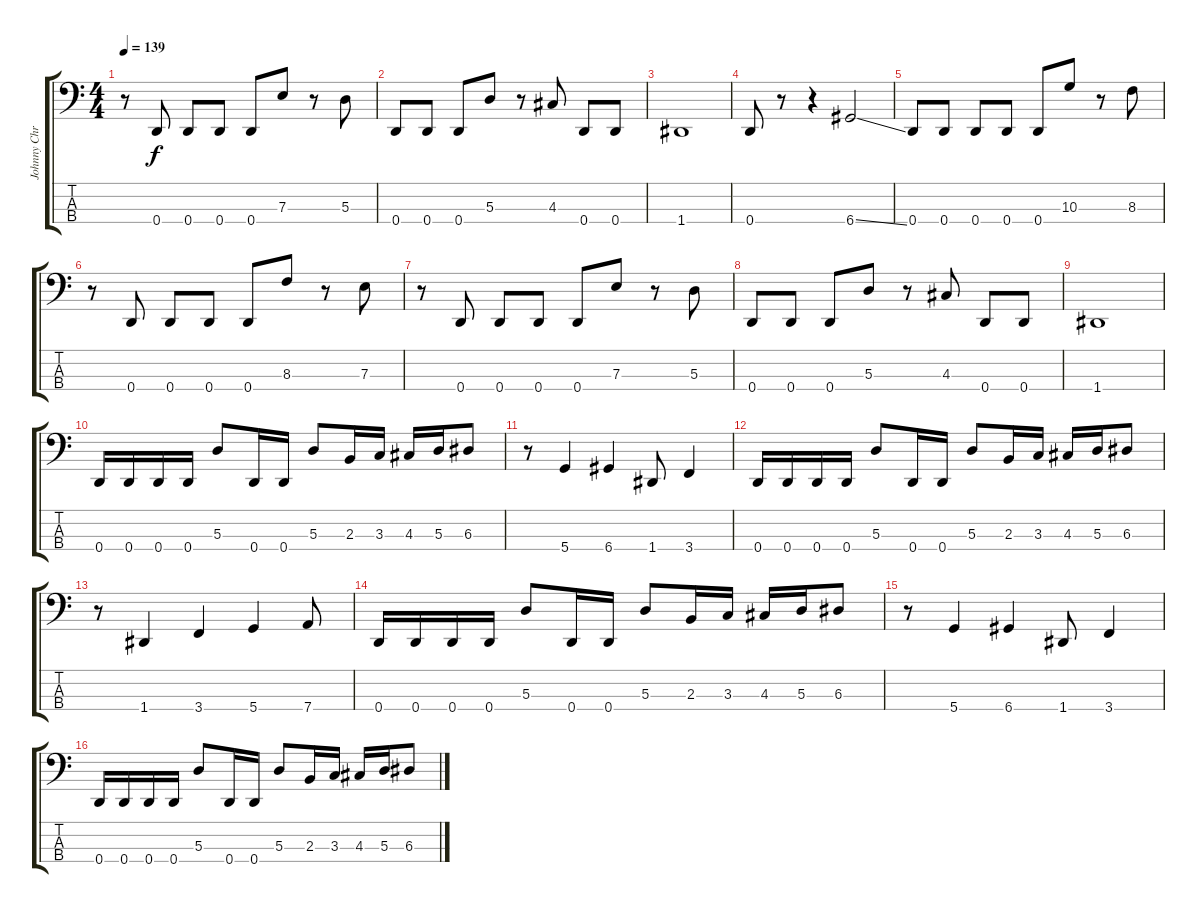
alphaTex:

\track ("Johnny Christ" "Johnny Chr") {instrument electricbassfinger}
\staff {score tabs}
\tuning (G2 D2 A1 D1) {hide}
\ts (4 4)
\tempo 139
\clef f4
\ks c
r.8{dy f} 0.4.8 0.4.8 0.4.8 0.4.8 7.3.8 r.8 5.3.8 |
0.4.8 0.4.8 0.4.8 5.3.8 r.8 4.3.8 0.4.8 0.4.8 |
1.4.1 |
0.4.8 r.8 r.4 6.4{ss}.2 |
0.4.8 0.4.8 0.4.8 0.4.8 0.4.8 10.3.8 r.8 8.3.8 |
r.8 0.4.8 0.4.8 0.4.8 0.4.8 8.3.8 r.8 7.3.8 |
r.8 0.4.8 0.4.8 0.4.8 0.4.8 7.3.8 r.8 5.3.8 |
0.4.8 0.4.8 0.4.8 5.3.8 r.8 4.3.8 0.4.8 0.4.8 |
1.4.1 |
0.4.16 0.4.16 0.4.16 0.4.16 5.3.8 0.4.16 0.4.16 5.3.8 2.3.16 3.3.16 4.3.16 5.3.16 6.3.8 |
r.8 5.4.4 6.4.4 1.4.8 3.4.4 |
0.4.16 0.4.16 0.4.16 0.4.16 5.3.8 0.4.16 0.4.16 5.3.8 2.3.16 3.3.16 4.3.16 5.3.16 6.3.8 |
r.8 1.4.4 3.4.4 5.4.4 7.4.8 |
0.4.16 0.4.16 0.4.16 0.4.16 5.3.8 0.4.16 0.4.16 5.3.8 2.3.16 3.3.16 4.3.16 5.3.16 6.3.8 |
r.8 5.4.4 6.4.4 1.4.8 3.4.4 |
0.4.16 0.4.16 0.4.16 0.4.16 5.3.8 0.4.16 0.4.16 5.3.8 2.3.16 3.3.16 4.3.16 5.3.16 6.3.8
